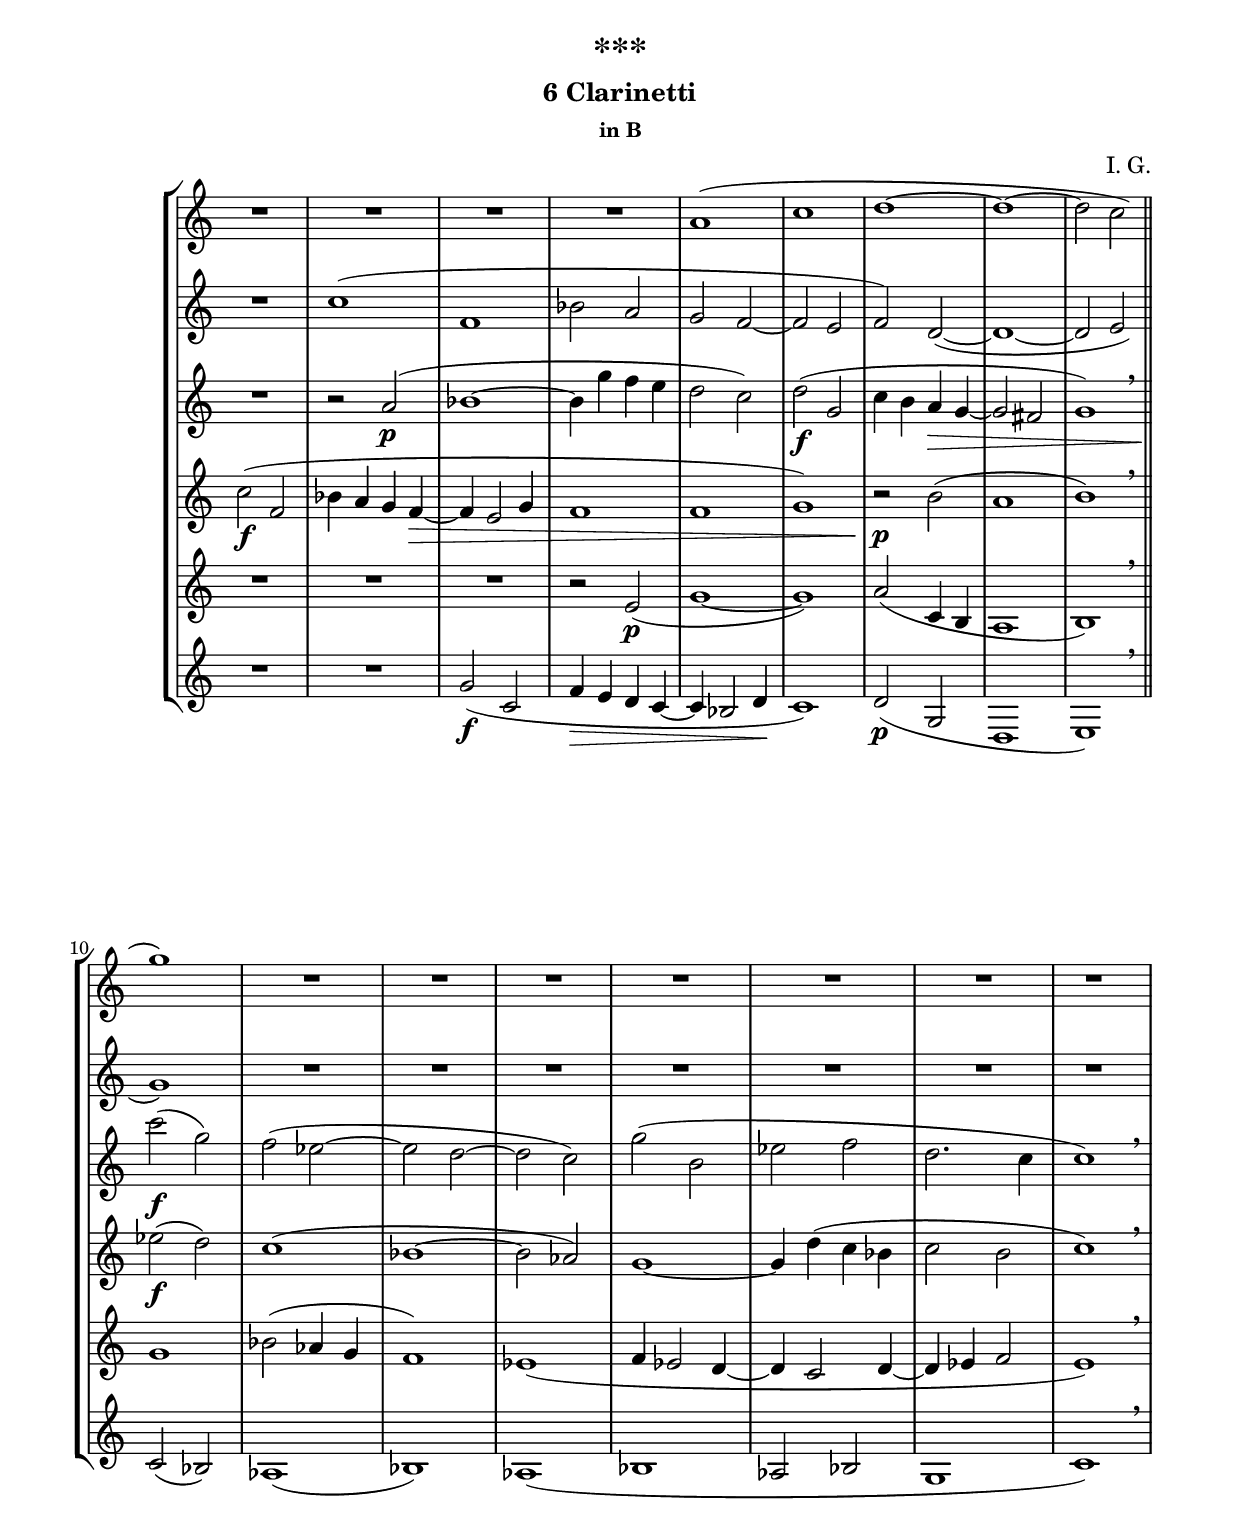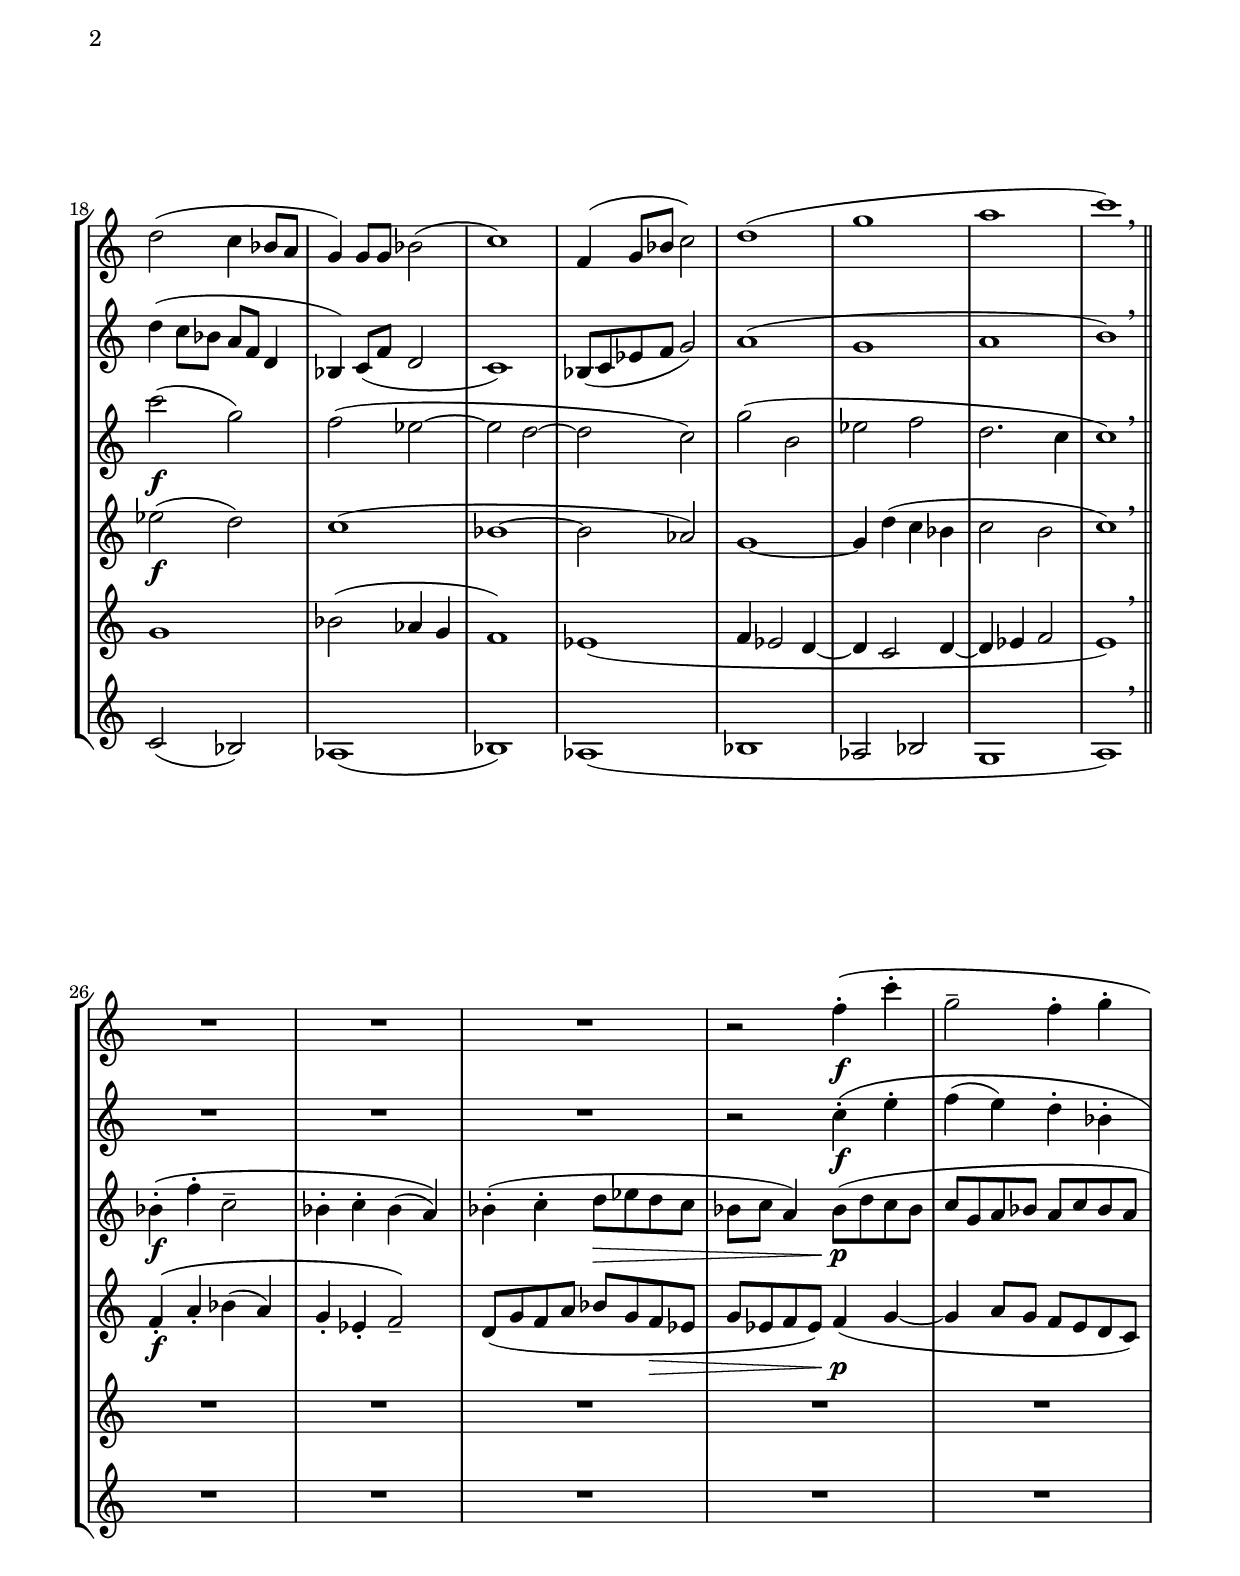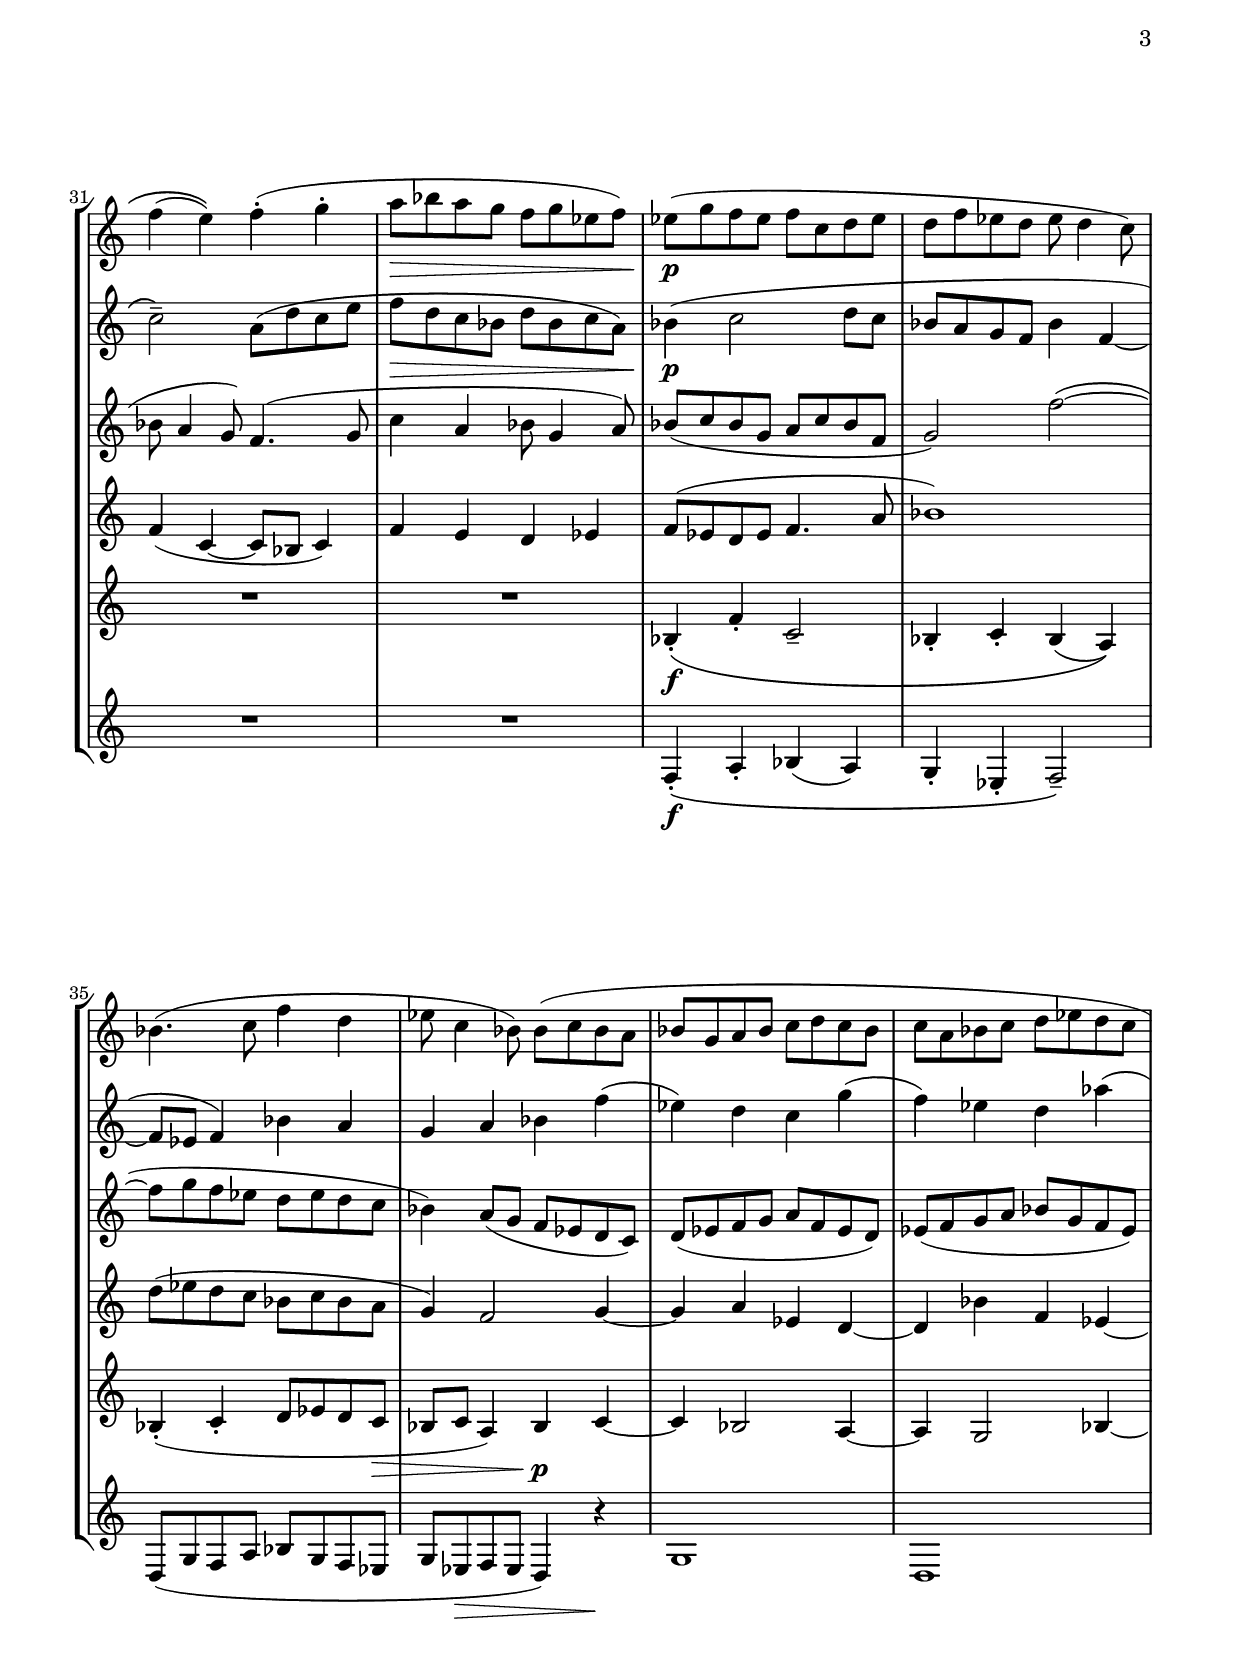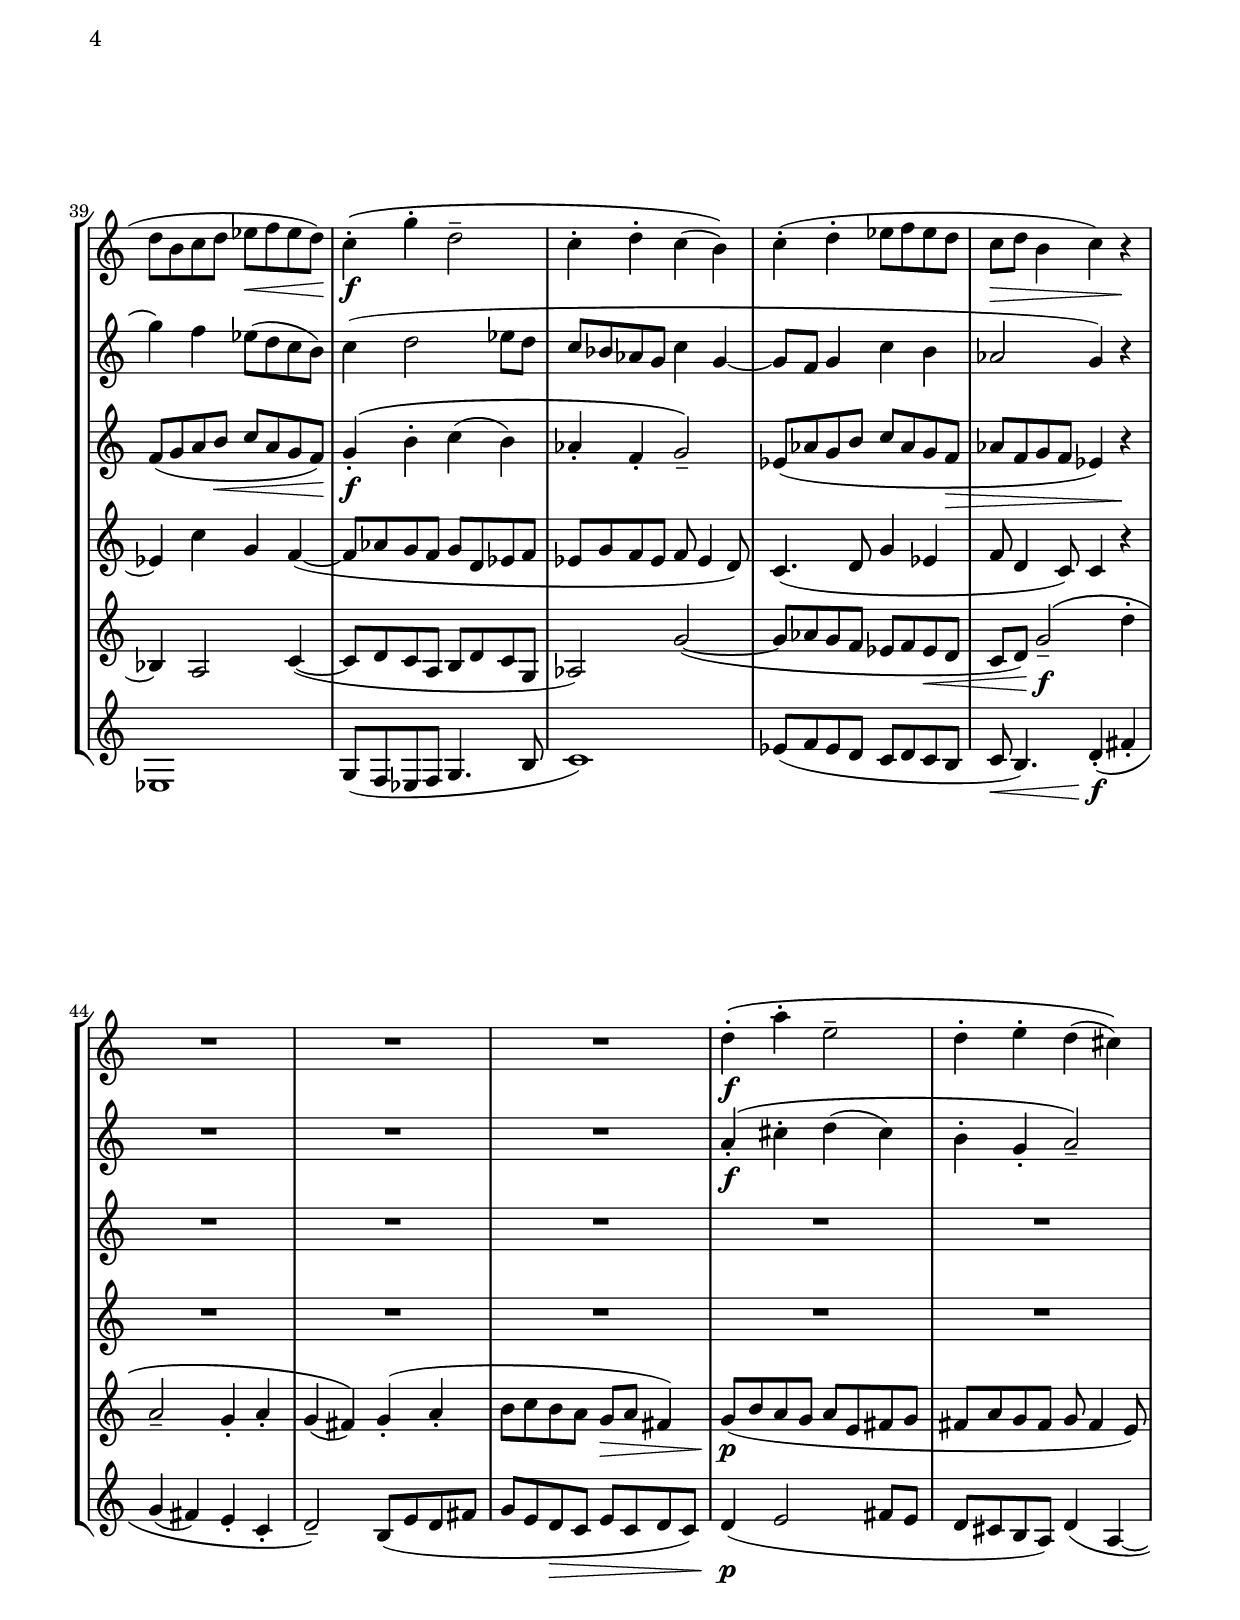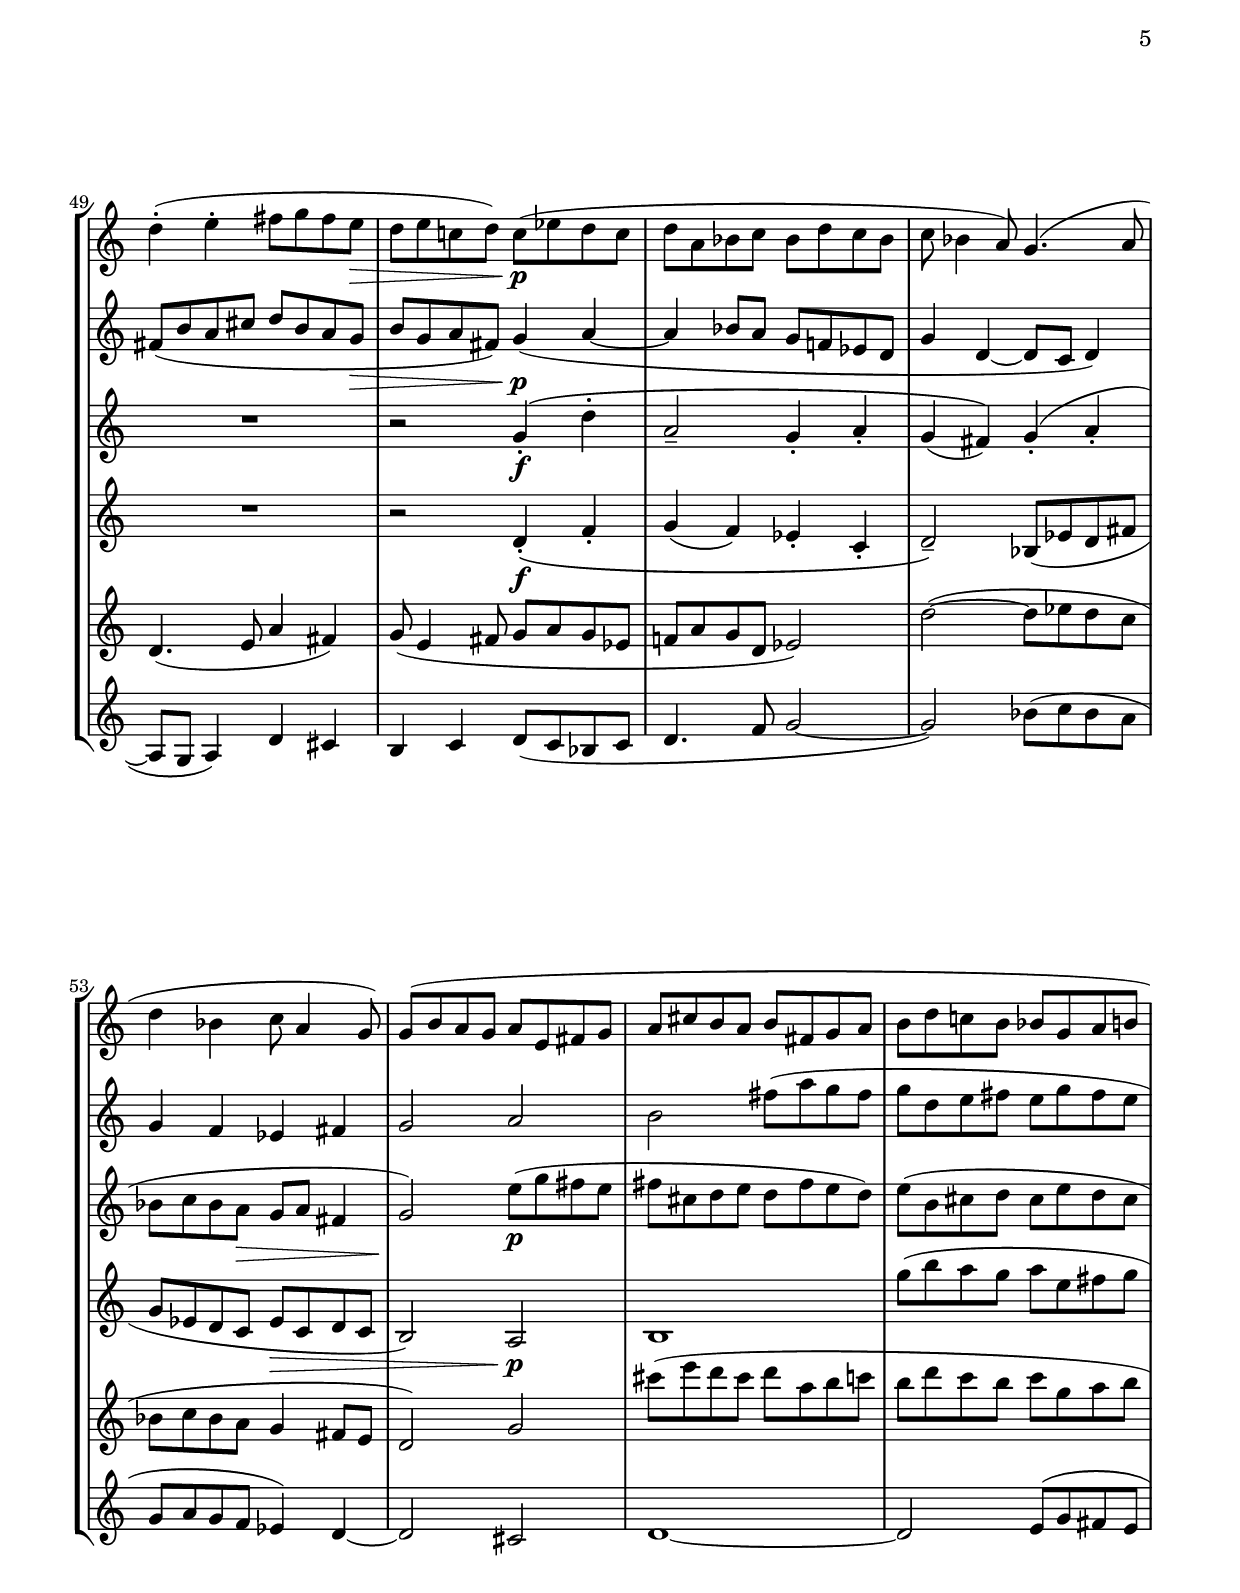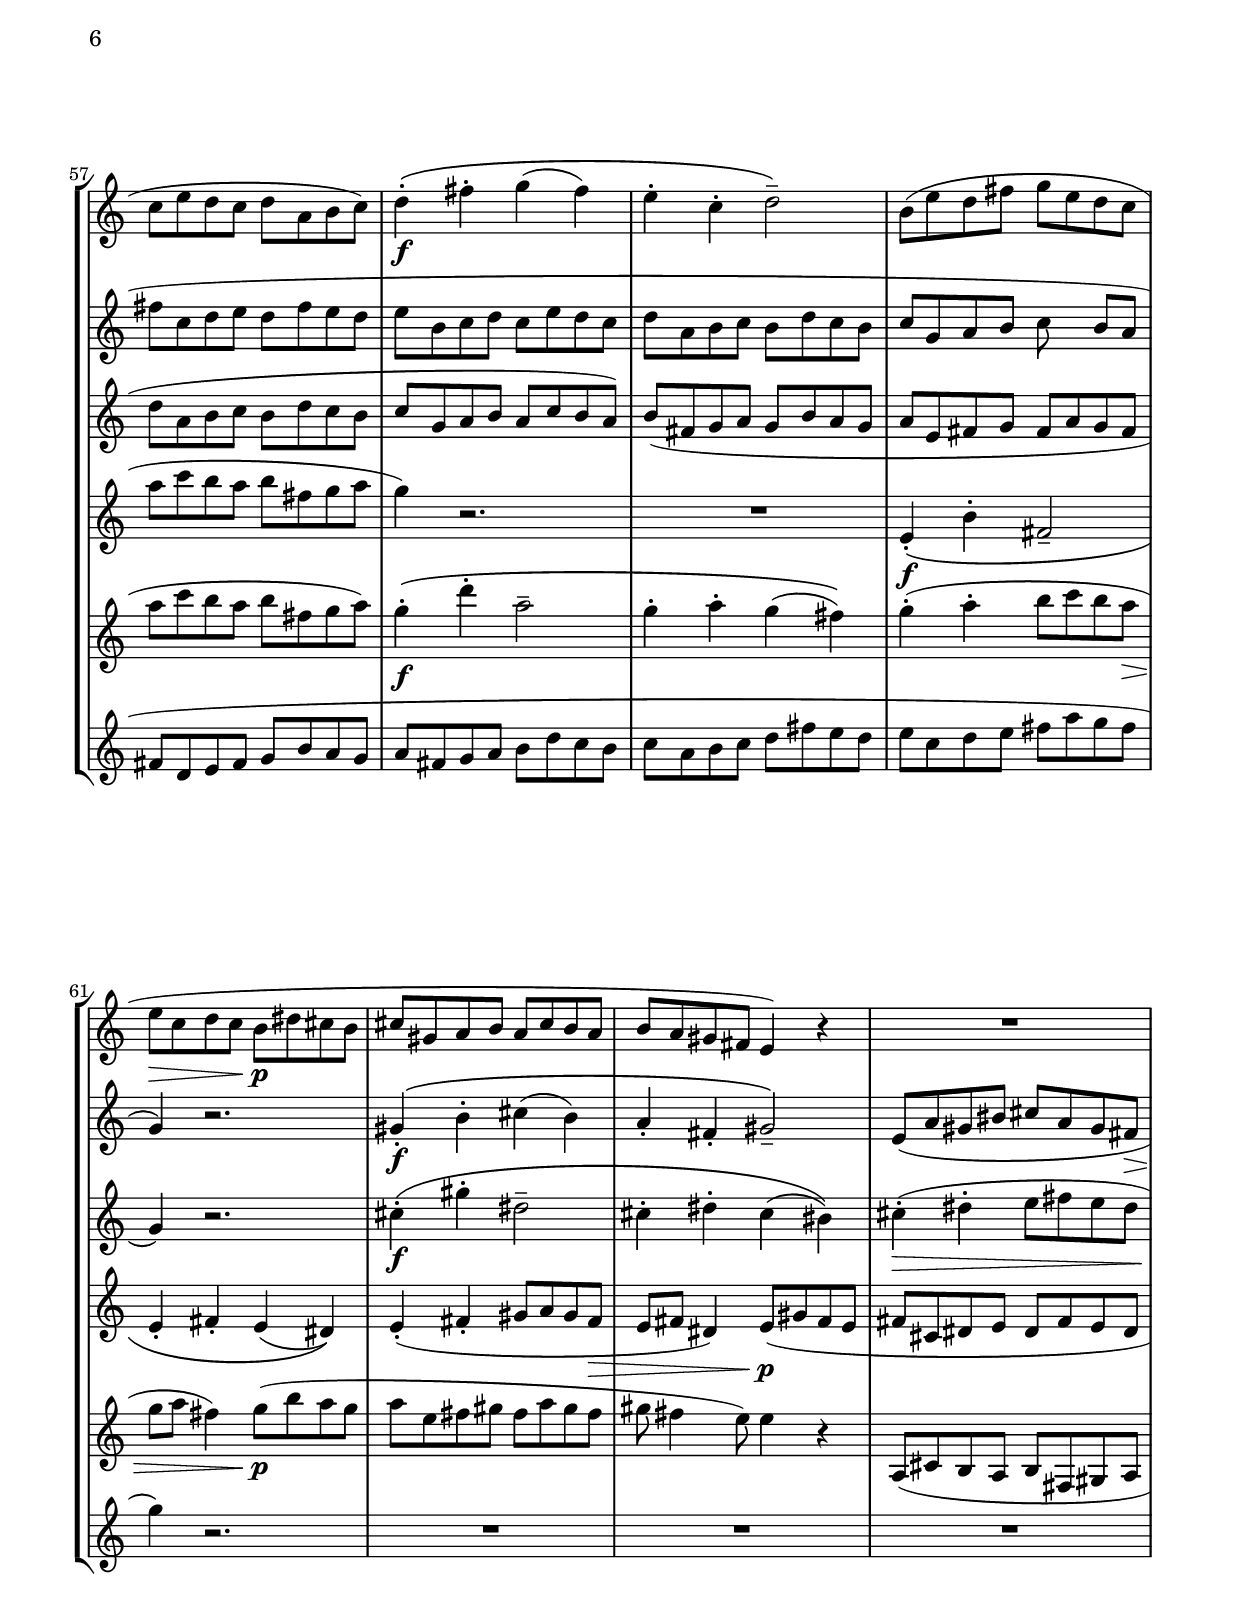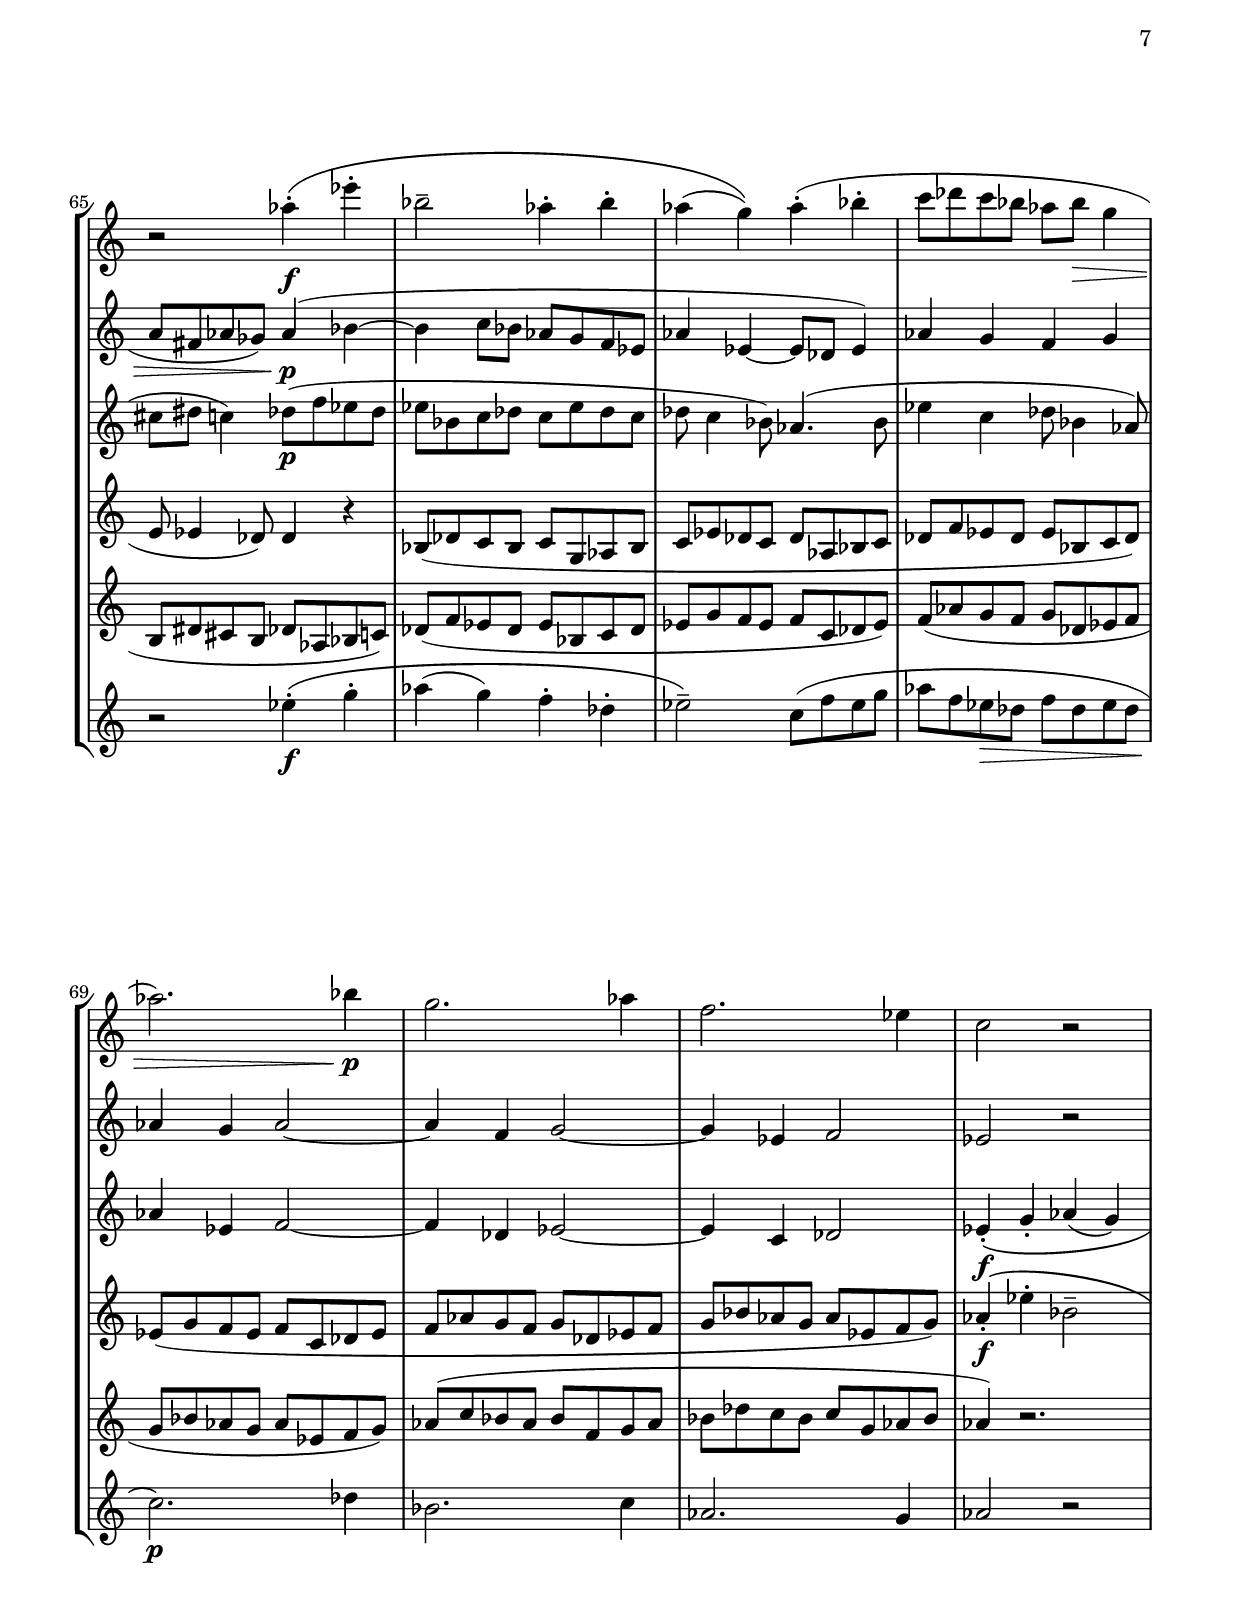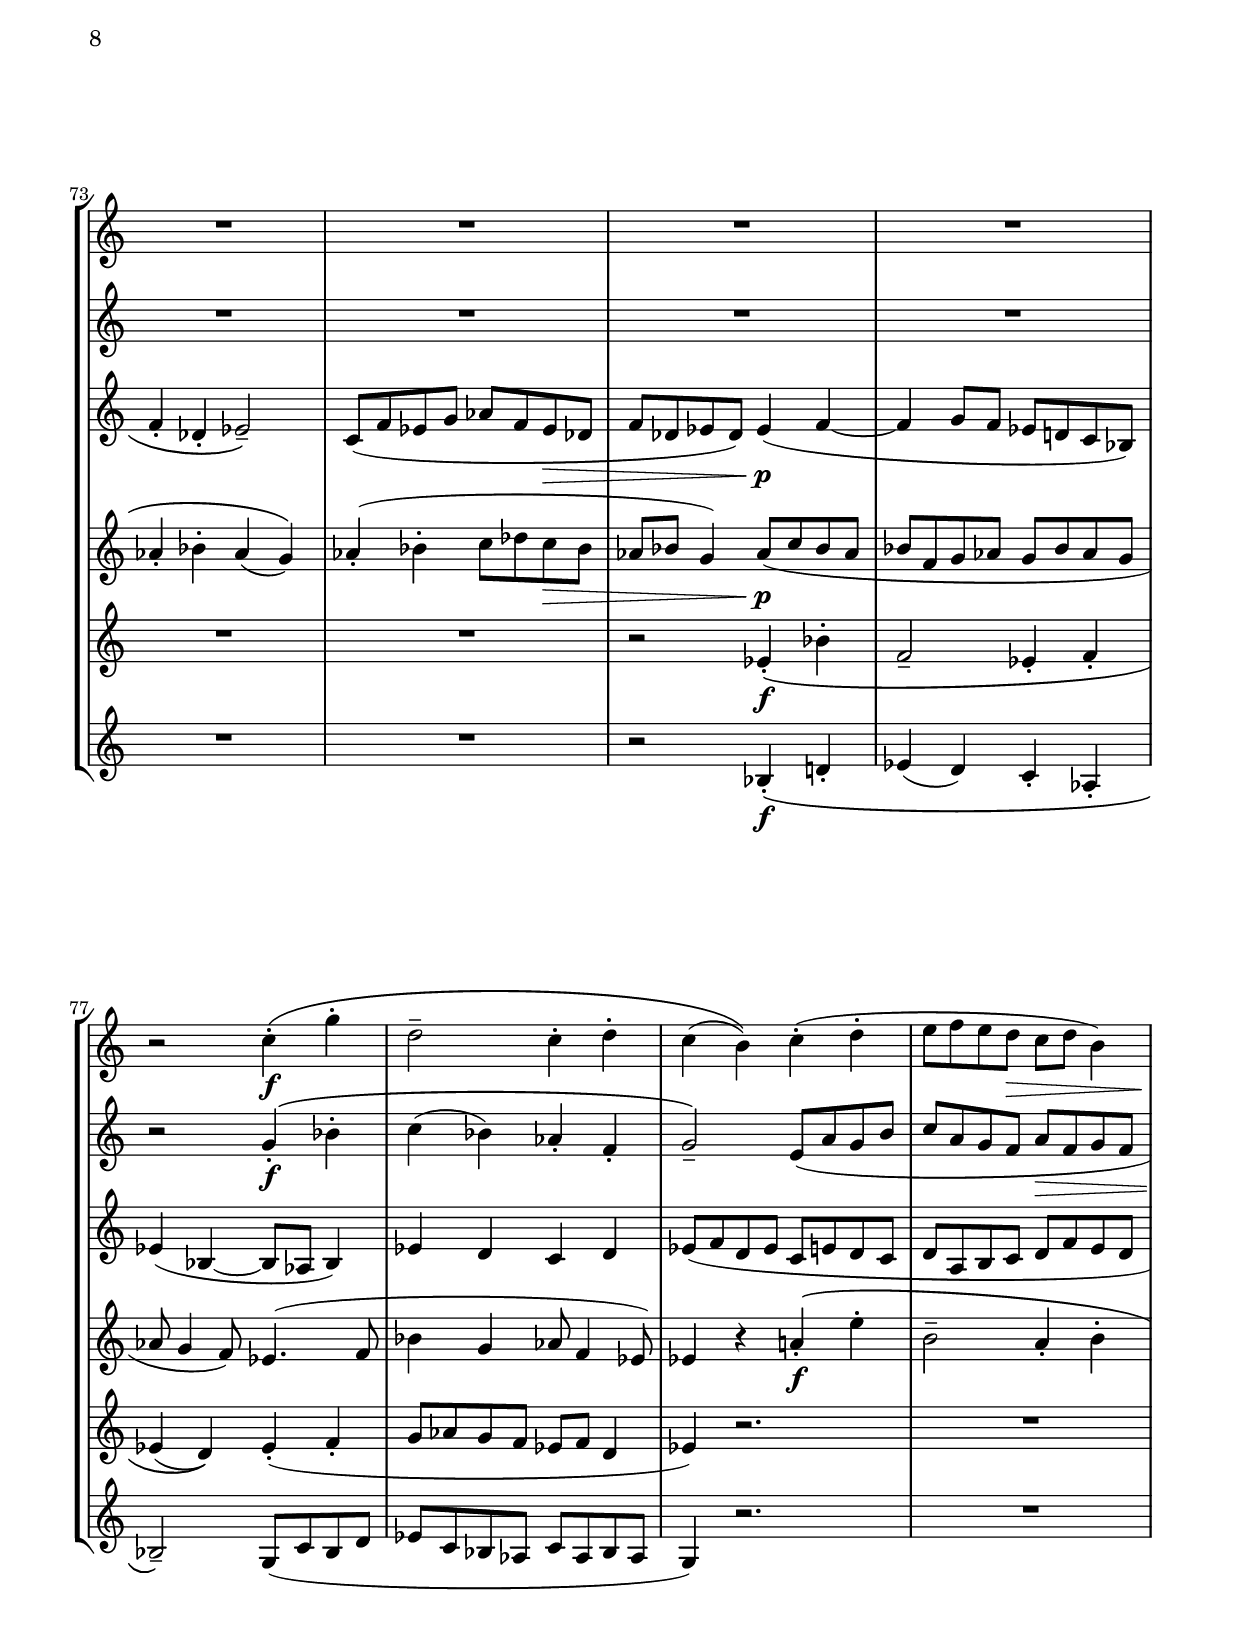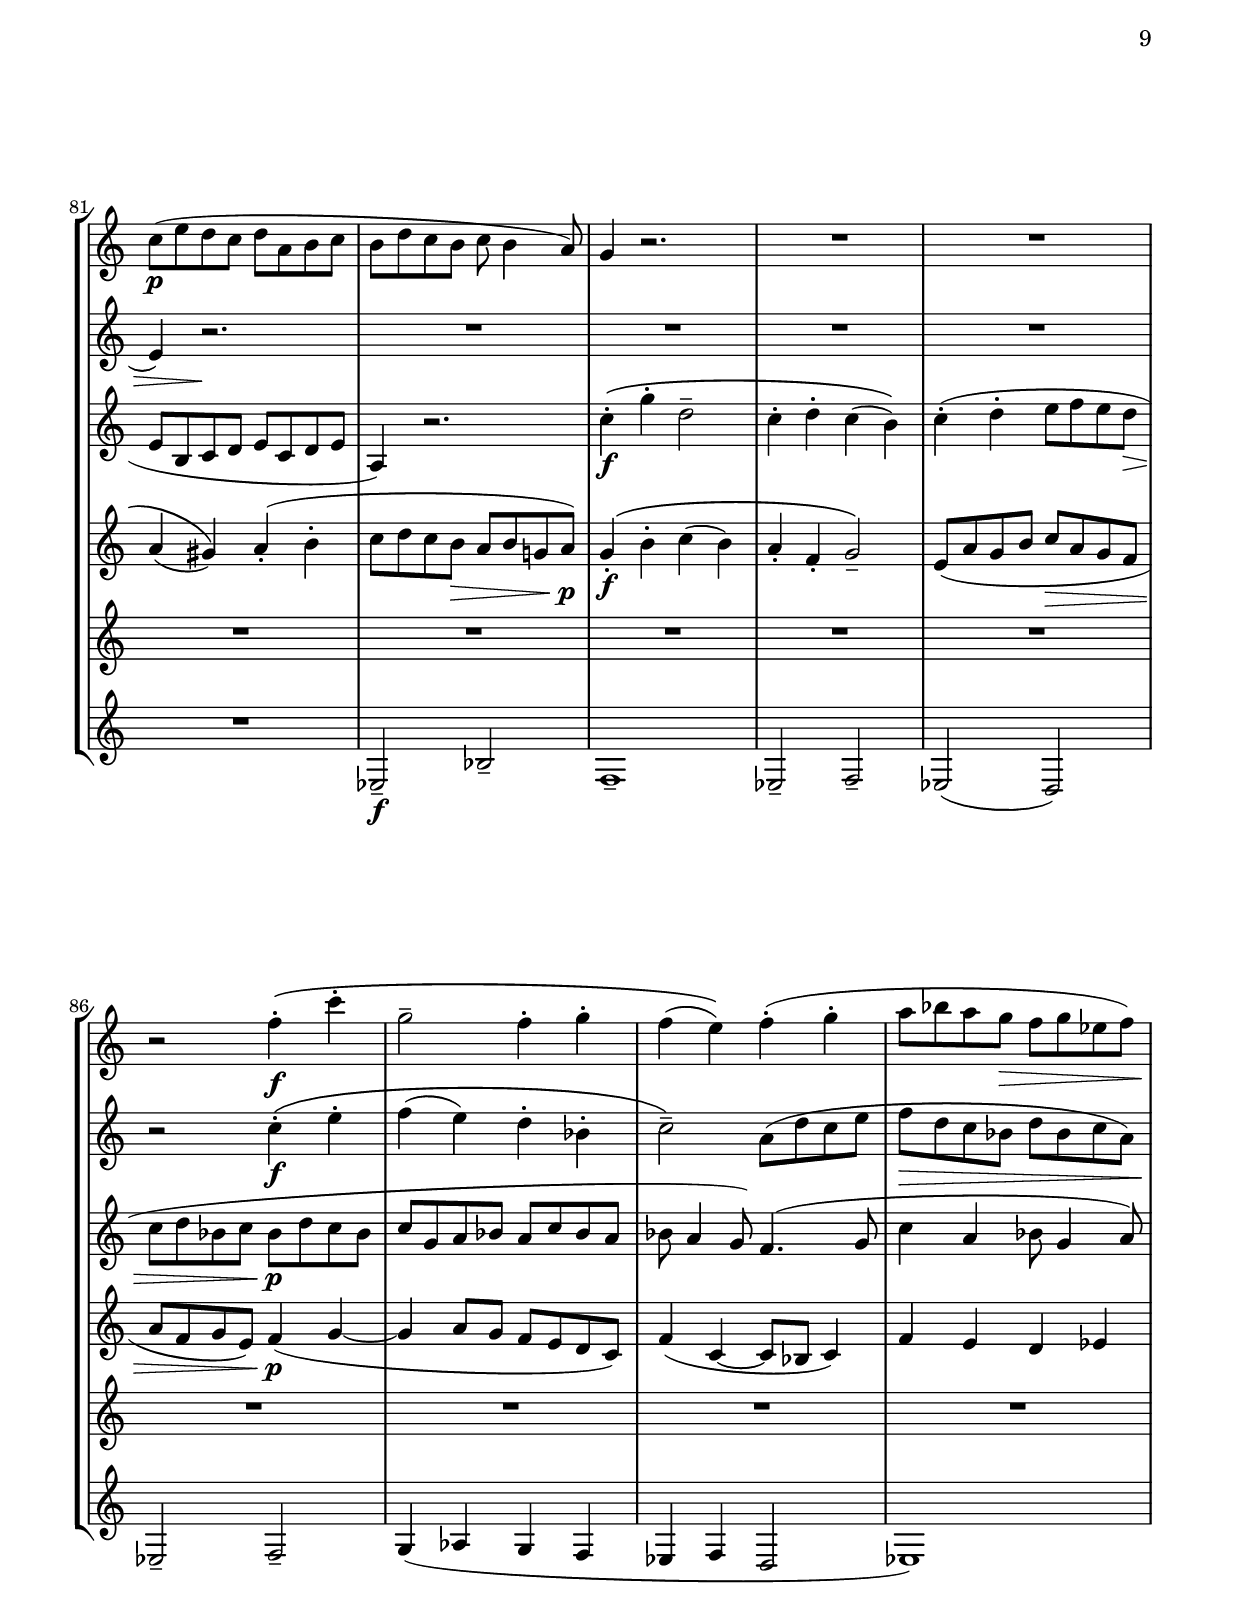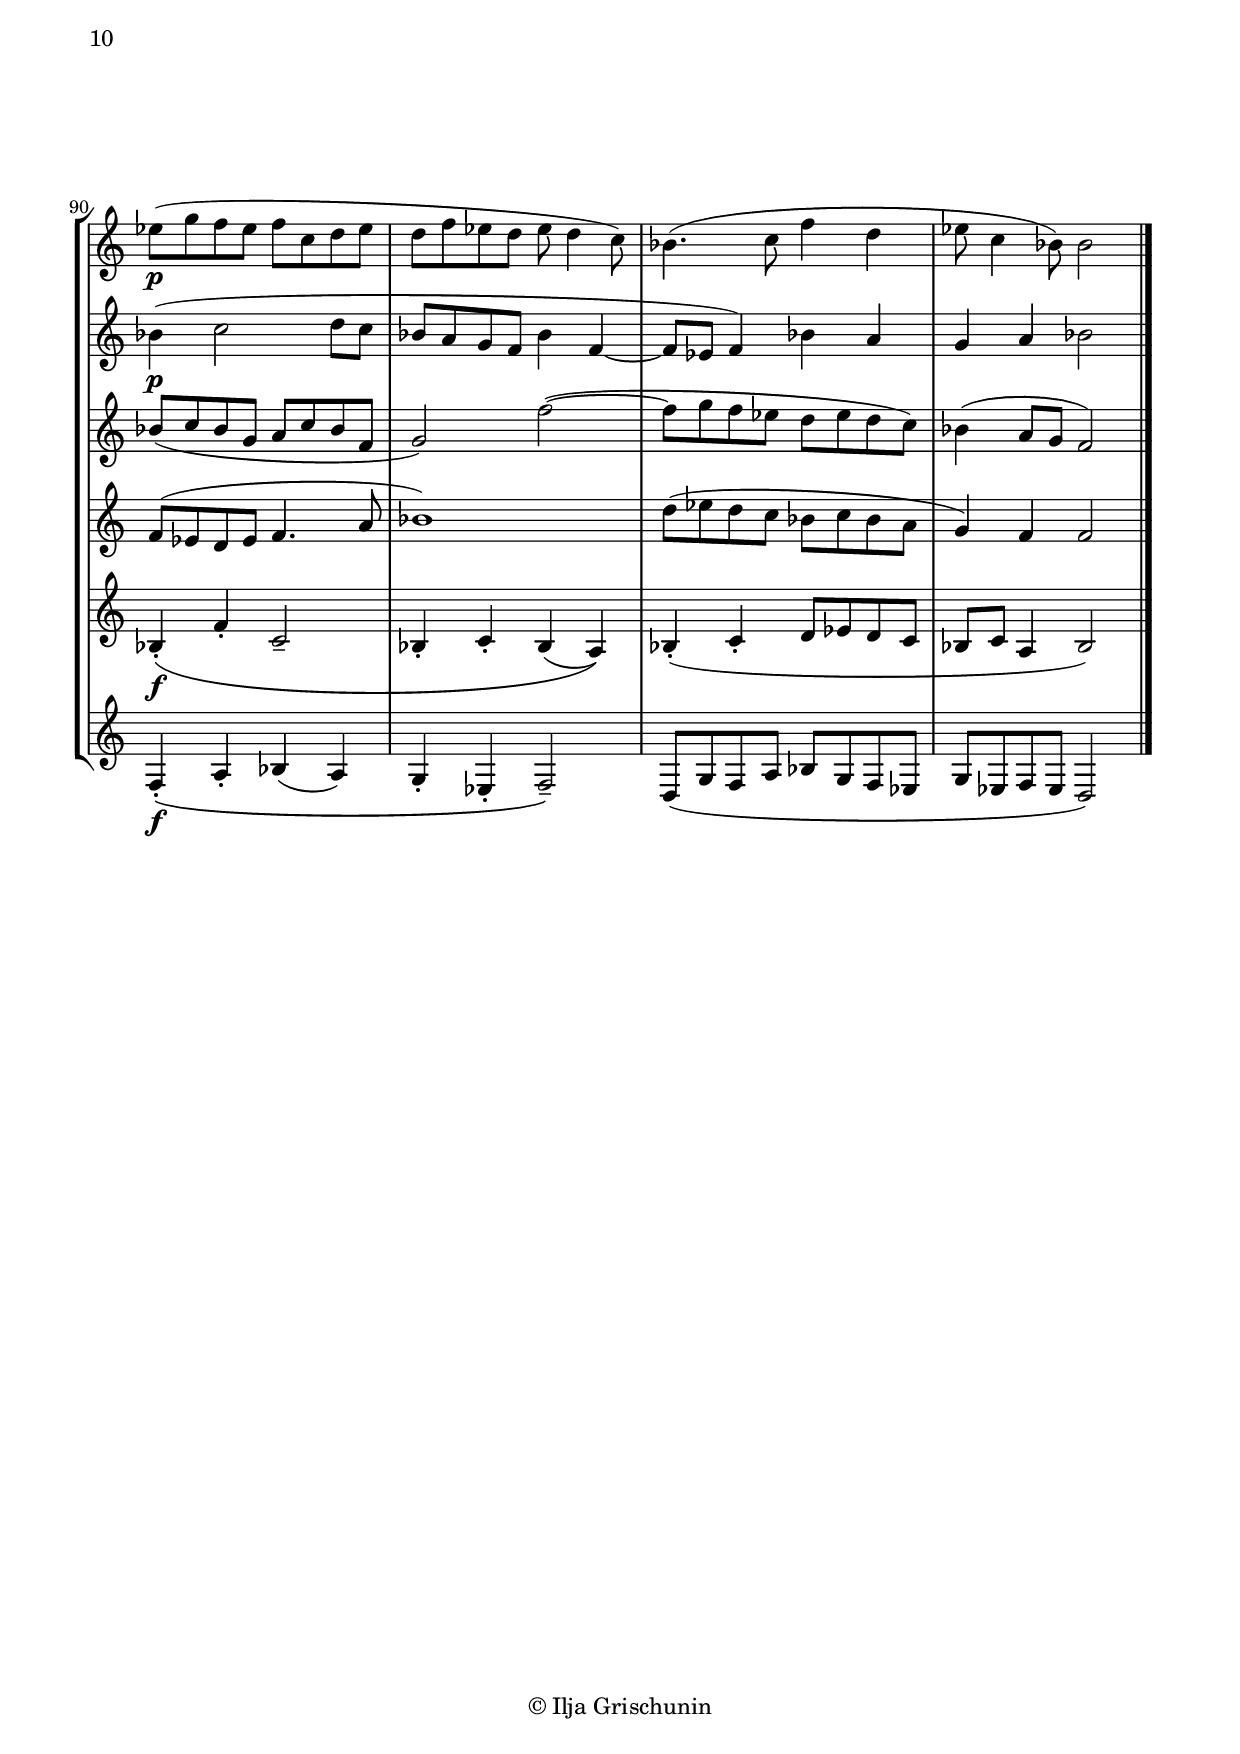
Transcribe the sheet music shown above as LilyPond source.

\version "2.19.15"
%\version "2.18.0"

\language "deutsch"

\header {
  title = "***"
  %meter = "Rubato"
  subtitle = "6 Clarinetti"
  subsubtitle = "in B"
  composer = "I. G."
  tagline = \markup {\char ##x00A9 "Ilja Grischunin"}
}

\paper {
  #(set-paper-size "a4")
  top-system-spacing #'basic-distance = #25
  top-markup-spacing #'basic-distance = #10
  markup-system-spacing #'basic-distance = #15
  system-system-spacing #'basic-distance = #35
  last-bottom-spacing #'basic-distance = #25
  left-margin = 15
  right-margin = 15
  %two-sided = ##t
  %inner-margin = 25
  %outer-margin = 15
}

\layout {
  \context {
    \Score
    %\remove "Bar_number_engraver"
  }
}
\version "2.19.15"
%\version "2.18.0"

\language "deutsch"

clarinetEinsMusic = \relative {
  \clef treble
  \override Staff.TimeSignature #'stencil = ##f
  \compressFullBarRests
  \override MultiMeasureRest #'expand-limit = #2
  R1*4 h'1( d e~ e~ e2 d
  \bar "||"
  a'1) R1*7 e2( d4 c8 h a4) a8 a c2( d1)
  g,4( a8 c d2) e1( a h d)\breathe
  \bar "||"
  \break
  R1*3 
  r2 g,4-.\f\( d'-. a2-- g4-. a-. g( fis)\) g-.( a-.
  h8\> c h a g a f! g) f\p( a g f g d e f 
  e g f e f e4 d8) c4.( d8 g4 e f8 d4 c8) c( d c h
  c a h c d e d c d h c d e f e d e cis d e f\< g f e)
  d4\f-.\( a'-. e2-- d4-. e-. d( cis)\)
  d-.( e-. f8 g f e d\> e cis4 d) r\! R1*3
  e4\f-.\( h'-. fis2-- e4-. fis-. e( dis)\)
  e-.( fis-. gis8 a gis fis\> e fis d! e) d\p( f e d
  e h c d c e d c d c4 h8) a4.( h8 e4 c d8 h4 a8)
  a( cis h a h fis gis a h dis cis h cis gis a h
  cis e d! cis c a h cis d fis e d e h cis d)
  e4\f-.\( gis-. a( gis) fis-. d-. e2--\)
  cis8( fis e gis a fis e d fis\> d e d cis\p eis dis cis
  dis ais h cis h dis cis h cis h ais gis fis4) r
  %\pageBreak
  R1
  r2 b'4\f-.\( f'-. c2-- b4-. c-. b( a)\) b-.( c-.
  d8 es d c b c\> a4 b2.) c4\p a2. b4 g2. f4 d2 r R1*4
  r2 d4\f-.\( a'-. e2-- d4-. e-. d( cis)\) d-.( e-.
  fis8 g fis e\> d e cis4) d8\p( fis e d e h cis d
  cis e d cis d cis4 h8) a4 r2. R1*2
  r2 g'4\f-.\( d'-. a2-- g4-. a-. g( fis)\) g-.( a-.
  h8 c h a\> g a f! g) f\p( a g f g d e f 
  e g f e f e4 d8) c4.( d8 g4 e f8 d4 c8) c2
  \bar "|."
}

\version "2.19.15"
%\version "2.18.0"

\language "deutsch"

clarinetZweiMusic = \relative {
  \clef treble
  \override Staff.TimeSignature #'stencil = ##f
  \compressFullBarRests
  \override MultiMeasureRest #'expand-limit = #2
  R1 d''( g, c2 h a g~ g fis g) e~( e1~ e2 fis
  \bar "||"
  a1) R1*7
  \break
  e'4( d8 c h g e4 c) d8( g e2 d1)
  c8( d f g a2) h1( a h cis)\breathe
  \bar "||"
  \break
  R1*3
  r2 d4-.\f\( fis-. g( fis) e-. c-. d2--\) h8( e d fis
  g\> e d c e c d h) c4\p( d2 e8 d c h a g c4 g~
  g8 f g4) c h a h c g'( f) e d a'( g) f e b'(
  a) g f8( e d cis) d4( e2 f8 e d c! b a d4 a~ 
  a8 g a4 d cis b2 a4) r R1*3
  h4\f-.\( dis-. e( dis) cis-. a-. h2--\)
  gis8( cis h dis e cis h a\> cis a h gis) a4\p( h~
  h c!8 h a g! f e a4 e~ e8 d e4) a g f gis a2 h 
  cis gis'8( h a gis a e fis gis fis a gis fis
  gis d e fis e gis fis e fis cis d e d fis e d
  e h cis d cis e d cis d a h cis d s cis h a4) r2.
  %\pageBreak
  ais4\f-.\( cis-. dis( cis) h-. gis-. ais2--\)
  fis8( h ais cisis dis h ais gis\> h gis b as) b4\p( c~
  c d8 c b a g f b4 f~ f8 es f4) b a g a b a b2~ 
  b4 g a2~ a4 f g2 f r R1*4
  r2 a4\f-.\( c-. d( c) b-. g-. a2--\) fis8( h a cis
  d h a g h\> g a g fis4) r2.\! R1*4
  r2 d'4\f-.\( fis-. g( fis) e-. c-. d2--\) h8( e d fis
  g\> e d c e c d h) c4\p( d2 e8 d c h a g c4 g~
  g8 f g4) c h a h c2
  \bar "|."
}

\version "2.19.15"
%\version "2.18.0"

\language "deutsch"

clarinetDreiMusic = \relative {
  \clef treble
  \override Staff.TimeSignature #'stencil = ##f
  \compressFullBarRests
  \override MultiMeasureRest #'expand-limit = #2
  R1 r2 h'\p( c1~ c4 a' g fis e2 d)
  e\f( a, d4 cis h\> a~ a2 gis a1)\breathe
  \bar "||"
  \repeat unfold 2 {
    d'2\f( a) g( f~ f e~ e d)
    a'( cis, f g e2. d4 d1)\breathe
  }
  \bar "||"
  c4\f-.\( g'-. d2-- c4-. d-. c( h)\)
  c-.( d-. e8\> f e d c d h4) c8\p( e d c
  d a h c h d c h c h4 a8) g4.( a8 d4 h c8 a4 h8)
  c( d c a h d c g a2) g'~( g8 a g f e f e d
  c4) h8( a g f e d) e( f g a h g f e)
  f( g a h c a g f) g( a h cis\< d h a g)
  a4\f-.\( cis-. d( cis) b-. g-. a2--\)
  f8( b a cis d b a g\> b g a g f4) r\! R1*6
  r2 a4\f-.\( e'-. h2-- a4-. h-. a( gis)\) a-.( h-.
  c8 d c h\> a h gis4 a2\!) fis'8\p(a gis fis
  gis dis e fis e gis fis e) fis( cis dis e dis fis e dis
  e h cis d cis e d cis d a h cis h d cis h)
  cis( gis a h a cis h a h fis gis a gis h a gis a4) r2.
  dis4\f-.\( ais'-. eis2-- dis4-. eis-. dis( cisis)\)
  dis\>-.( eis-. fis8 gis fis eis 
  dis\! eis d4) es8\p( g f es f c d es d f es d 
  es d4 c8) b4.( c8 f4 d es8 c4 b8) b4 f g2~
  g4 es f2~ f4 d es2 f4\f-.\( a-. b( a) g-. es-. f2--\)
  d8( g f a b g f\> es g es f es) f4\p( g~
  g a8 g f e! d c) f4( c~ c8 b c4) f e d e
  f8( g e f d fis e d e h cis d e g fis e
  fis cis d e fis d e fis h,4) r2.
  d'4\f-.\( a'-. e2-- d4-. e-. d( cis)\)
  d-.( e-. fis8 g fis e\> d e c! d c\p e d c
  d a h c h d c h c h4 a8) g4.( a8 d4 h c8 a4 h8)
  c( d c a h d c g a2) g'~( g8 a g f e f e d)
  c4( h8 a g2)
  \bar "|."
}

\version "2.19.15"
%\version "2.18.0"

\language "deutsch"

clarinetFierMusic = \relative {
  \clef treble
  \override Staff.TimeSignature #'stencil = ##f
  \compressFullBarRests
  \override MultiMeasureRest #'expand-limit = #2
  d''2\f( g, c4 h a g~\> g fis2 a4 g1 g a)
  r2\p cis( h1 cis)\breathe
  \bar "||"
  \repeat unfold 2 {
  	f2\f( e) d1( c~ c2 b) a1~ a4 e'( d c d2 cis d1)\breathe
  }
  \bar "||"
  g,4\f-.\( h-. c( h) a-. f-. g2--\)
  e8( a g h c a g\> f a f g f) g4\p( a~
  a h8 a g fis e d) g4( d~ d8 c d4) g fis e f
  g8( f e f g4. h8 c1) e8( f e d c d c h a4) g2 a4~
  a h f e~ e c' g f~ f d' a g~( g8 b a g a e f g
  f a g f g f4 e8) d4.( e8 a4 f g8 e4 d8) d4 r R1*6
  r2 e4\f-.\( g-. a( g) f-. d-. e2--\) c8( f e gis
  a f e d f\> d e d cis2) h\p cis1
  a''8( cis h a h fis gis a h d cis h cis gis a h a4) r2. R1
  fis,4\f-._\( cis'-. gis2-- fis4-. gis-. fis( eis)\)
  fis4-.( gis-. ais8 h ais gis\> fis gis eis4) fis8\p( ais gis fis
  gis dis eis fis eis gis fis eis fis f4 es8) es4 r
  c8( es d c d a b c d f es d es b c d es g f es f c d es)
  f( a g f g d es f g b a g a es f g a c b a b f g a)
  b4\f-.\( f'-. c2-- b4-. c-. b( a)\) b4-.( c-. d8 es d\> c
  b c a4) b8\p( d c b c g a b a c b a b a4 g8) f4.( g8
  c4 a b8 g4 f8) f4 r h!4\f-.\( fis'-. cis2-- h4-. cis-.
  h( ais)\) h-.( cis-. d8 e d cis\> h cis a! h)\p
  a4\f-.\( cis-. d( cis) h-. g-. a2--\)
  fis8( h a cis d\> h a g h g a fis) g4\p( a~
  a h8 a g fis e d) g4( d~ d8 c d4) g fis e f
  g8( f e f g4. h8 c1) e8( f e d c d c h a4) g g2
  \bar "|."
}

\version "2.19.15"
%\version "2.18.0"

\language "deutsch"

clarinetFunfMusic = \relative {
  \clef treble
  \override Staff.TimeSignature #'stencil = ##f
  \compressFullBarRests
  \override MultiMeasureRest #'expand-limit = #2
  R1*3 r2 fis'\p( a1~ a) h2_( d,4 cis h1 cis)\breathe
  \bar "||"
  \repeat unfold 2 {
  	a'1 c2( b4 a g1) f( g4 f2 e4~ e d2 e4~ e f g2 fis1)\breathe
  }
  \bar "||"
  R1*7
  c4\f-.\( g'-. d2-- c4-. d-. c( h)\) c-.( d-. e8 f e d\>
  c d h4) c\p d~ d c2 h4~ h a2 c4~ c h2 d4~( d8 e d h cis e d a
  b2) a'~( a8 b a g f g f\< e d e) a2\f--\( e'4-.
  h2-- a4-. h-. a( gis)\) a-.( h-. cis8 d cis h a\> h gis4)
  a8\p( cis h a h fis gis a gis h a gis a gis4 fis8)
  e4.( fis8 h4 gis) a8( fis4 gis8 a h a f g! h a e f2)
  e'~( e8 f e d c d c h a4 gis8 fis e2) a
  dis'8( fis e dis e h cis d cis e d cis d a h cis
  h d cis h cis gis a h)
  a4\f-.\( e'-. h2-- a4-. h-. a( gis)\)
  a-.( h-. cis8 d cis h\> a h gis4) a8\p( cis h a 
  h fis gis ais gis h ais gis ais gis4 fis8) fis4 r
  h,,8(dis cis h cis gis ais h cis eis dis cis es b c d)
  es( g f es f c d es f a g f g d es f )
  g( b a g a es f g a c b a b f g a)
  b( d c b c g a b c es d c d a b c b4) r2. R1*2
  r2 f4\f-._\( c'-. g2-- f4-. g-. f( e)\)
  f-.( g-. a8 b a g f g e4 f) r2. R1*10
  c4\f-.\( g'-. d2-- c4-. d-. c( h)\)
  c-.( d-. e8 f e d c d h4 c2)
  \bar "|."
}

\version "2.19.15"
%\version "2.18.0"

\language "deutsch"

clarinetSechsMusic = \relative {
  \clef treble
  \override Staff.TimeSignature #'stencil = ##f
  \compressFullBarRests
  \override MultiMeasureRest #'expand-limit = #2
  R1*2 a'2\f( d, g4\> fis e d~ d c2 e4\! d1)
  e2\p( a, e1 fis)\breathe
  \bar "||"
  \break
  d'2( c) b1( c) b( c b2 c a1 d)\breathe
  \break
  d2( c) b1( c) b( c b2 c a1 h)\breathe
  \bar "||"
  \break
  R1*7
  g4\f-.\( h-. c( h) a-. f-. g2--\)
  e8( a g h c a g f a f\> g f e4) r\! a1 e f
  a8( g f g a4. cis8 d1) f8( g f e d e d cis
  d\< cis4.) e4\f-.\( gis-. a( gis) fis-. d-.
  e2--\) cis8( fis e gis a fis e\> d fis d e d)
  e4\p( fis2 gis8 fis e dis cis h) e4( h~
  h8 a h4) e dis cis d e8( d c d e4. g8 a2~
  a) c8( d c h a h a g f4) e~ e2 dis e1~
  e2 fis8( a gis fis gis e fis gis a cis h a
  h gis a h cis e d cis d h cis d e gis fis e
  fis d e fis gis h a gis a4) r2. R1*3
  r2 f4\f-.\( a-. b( a) g-. es-. f2--\) d8( g f a
  b g f\> es g es f es d2.\p) es4 c2. d4 b2. a4 b2 r
  R1*2 r2 c,4\f-.\( e!-. f( e) d-. b-. c2--\) a8( d c e
  f d c b d b c b a4) r2. R1*2
  f2\f-- c'-- g1-- f2-- g-- f( e) f-- g--
  a4( b a g f g e2 f1)
  g4\f-.\( h-. c( h) a-. f-. g2--\)
  e8( a g h c a g f a f g f e2)
  \bar "|."
}

\score {
  \new StaffGroup = "GrandStaff_clarinetto"
  <<
    \new Staff = "Staff_clarinet1" {
      \transpose c' b
      \clarinetEinsMusic
    }

    \new Staff = "Staff_clarinet2" {
      \transpose c' b
      \clarinetZweiMusic
    }
    \new Staff = "Staff_clarinet3" {
      \transpose c' b
      \clarinetDreiMusic
    }

    \new Staff = "Staff_clarinet4" {
      \transpose c' b
      \clarinetFierMusic
    }
    \new Staff = "Staff_clarinet5" {
      \transpose c' b
      \clarinetFunfMusic
    }

    \new Staff = "Staff_clarinet6" {
      \transpose c' b
      \clarinetSechsMusic
    }
  >>
}